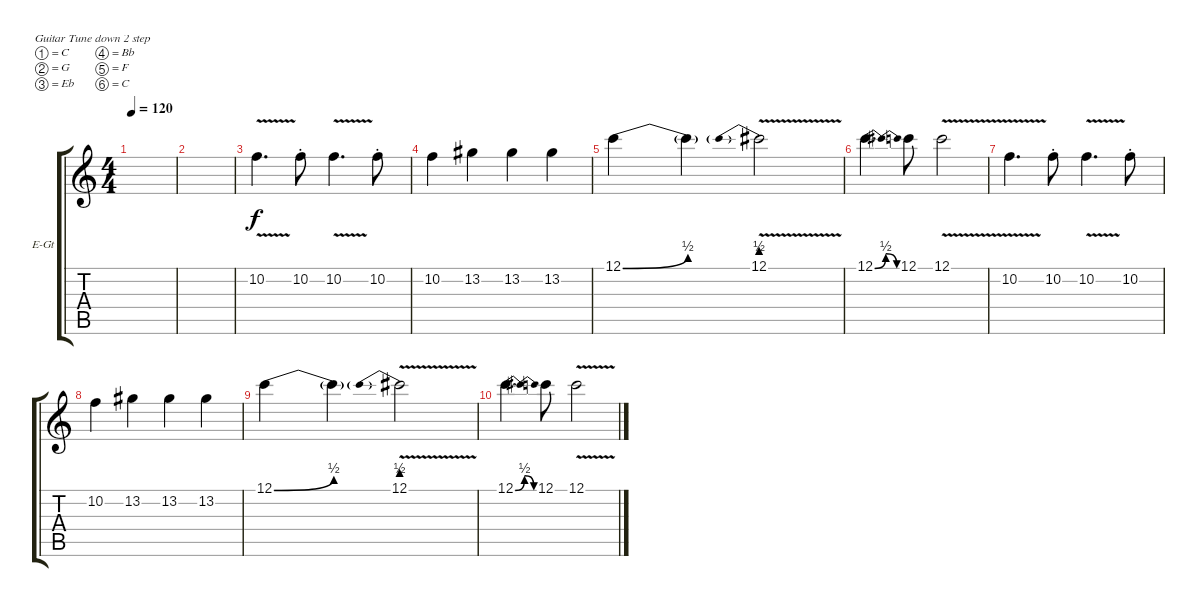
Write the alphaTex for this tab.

\bracketExtendMode groupsimilarinstruments
\firstSystemTrackNameOrientation horizontal
\otherSystemsTrackNameOrientation horizontal
\track ("Electric Guitar" "E-Gt") {instrument distortionguitar}
\staff {score tabs}
\tuning (C4 G3 Eb3 Bb2 F2 C2)
\ts (4 4)
\tempo 120
\clef g2
\scale
0.333333
\ks c
|
\scale
0.333333 |
\scale
0.333333 10.2{v}.4{d} 10.2{st}.8 10.2{v}.4{d} 10.2{st}.8 |
\scale
0.333333 10.2.4 13.2.4 13.2.4 13.2.4 |
\scale
0.333333 12.1{be (bend 0 0 15 2)}.4 12.1{be (hold 0 0 60 0) t}.4 12.1{be (prebend 0 2 60 2) v}.2 |
\scale
0.333333 12.1{be (bendrelease 0 0 10.2 2 45.6 2 59.4 0)}.4{d} 12.1.8 12.1{v}.2 |
\scale
0.333333 10.2{v}.4{d} 10.2{st}.8 10.2{v}.4{d} 10.2{st}.8 |
10.2.4 13.2.4 13.2.4 13.2.4 |
12.1{be (bend 0 0 15 2)}.4 12.1{be (hold 0 0 60 0) t}.4 12.1{be (prebend 0 2 60 2) v}.2 |
12.1{be (bendrelease 0 0 10.2 2 45.6 2 59.4 0)}.4{d} 12.1.8 12.1{v}.2
